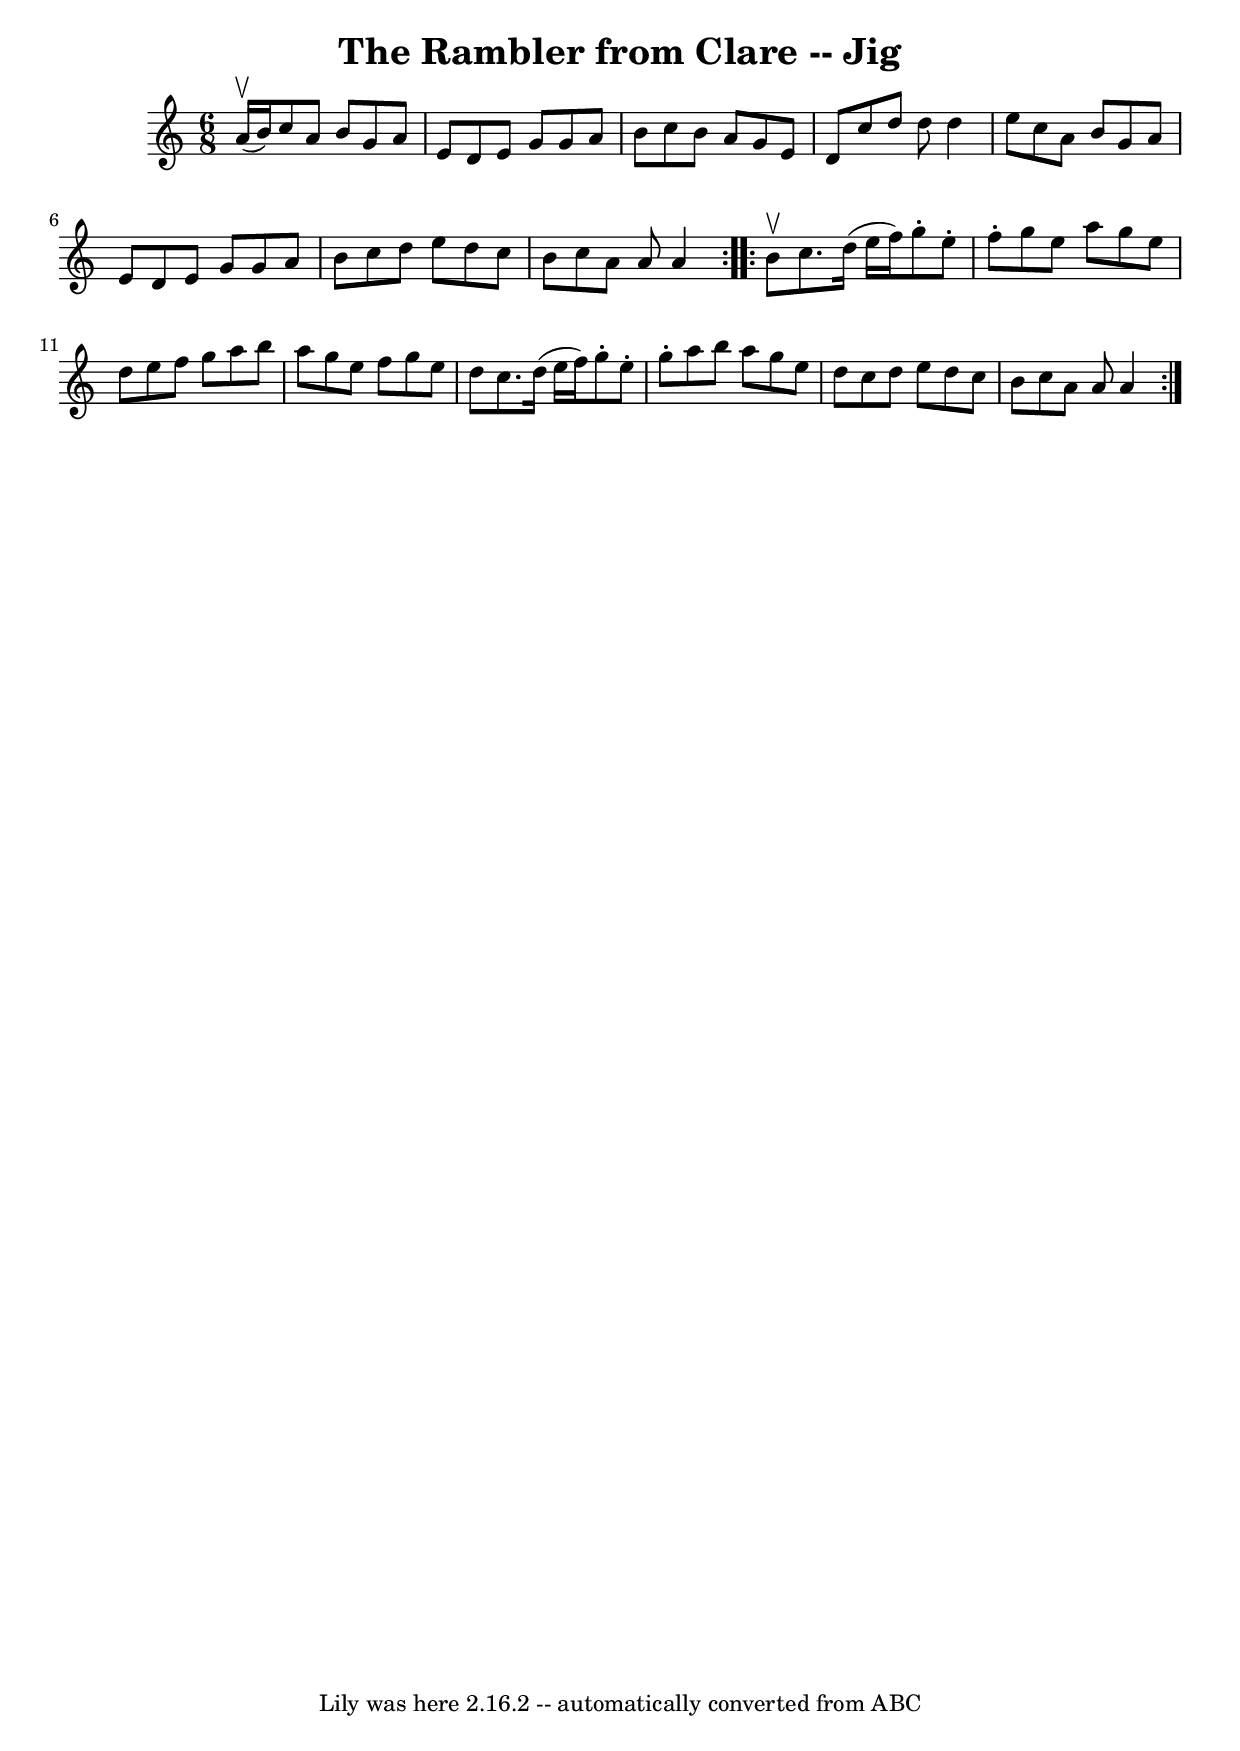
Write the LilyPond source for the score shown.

\version "2.7.40"
\include "Mammoth.ily"
\header {
	%% book = "Ryan's Mammoth Collection"
	crossRefNumber = "1"
	footnotes = "\\\\88 454"
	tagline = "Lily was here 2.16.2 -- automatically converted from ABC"
	title = "The Rambler from Clare -- Jig"
}
voicedefault =  {
\set Score.defaultBarType = "empty"

\repeat volta 2 {
\time 6/8 \key a \minor a'16^\upbow(b'16) |
 c''8 a'8    
b'8 g'8 a'8 e'8    |
 d'8 e'8 g'8 g'8 a'8 b'8   
 |
 c''8 b'8 a'8 g'8 e'8 d'8    |
 c''8 d''8  
 d''8 d''4 e''8    |
 c''8 a'8 b'8 g'8 a'8 e'8  
  |
 d'8 e'8 g'8 g'8 a'8 b'8    |
 c''8 d''8  
 e''8 d''8 c''8 b'8    |
 c''8 a'8 a'8 a'4  }     
\repeat volta 2 { b'8^\upbow |
 c''8. d''16 (e''16 f''16  
-) g''8 -. e''8 -. f''8 -.   |
 g''8 e''8 a''8 g''8    
e''8 d''8    |
 e''8 f''8 g''8 a''8 b''8 a''8    
|
 g''8 e''8 f''8 g''8 e''8 d''8    |
 c''8.   
 d''16 (e''16 f''16) g''8 -. e''8 -. g''8 -.   |
 a''8   
 b''8 a''8 g''8 e''8 d''8    |
 c''8 d''8 e''8    
d''8 c''8 b'8    |
 c''8 a'8 a'8 a'4  }   
}

\score{
    <<

	\context Staff="default"
	{
	    \voicedefault 
	}

    >>
	\layout {
	}
	\midi {}
}
